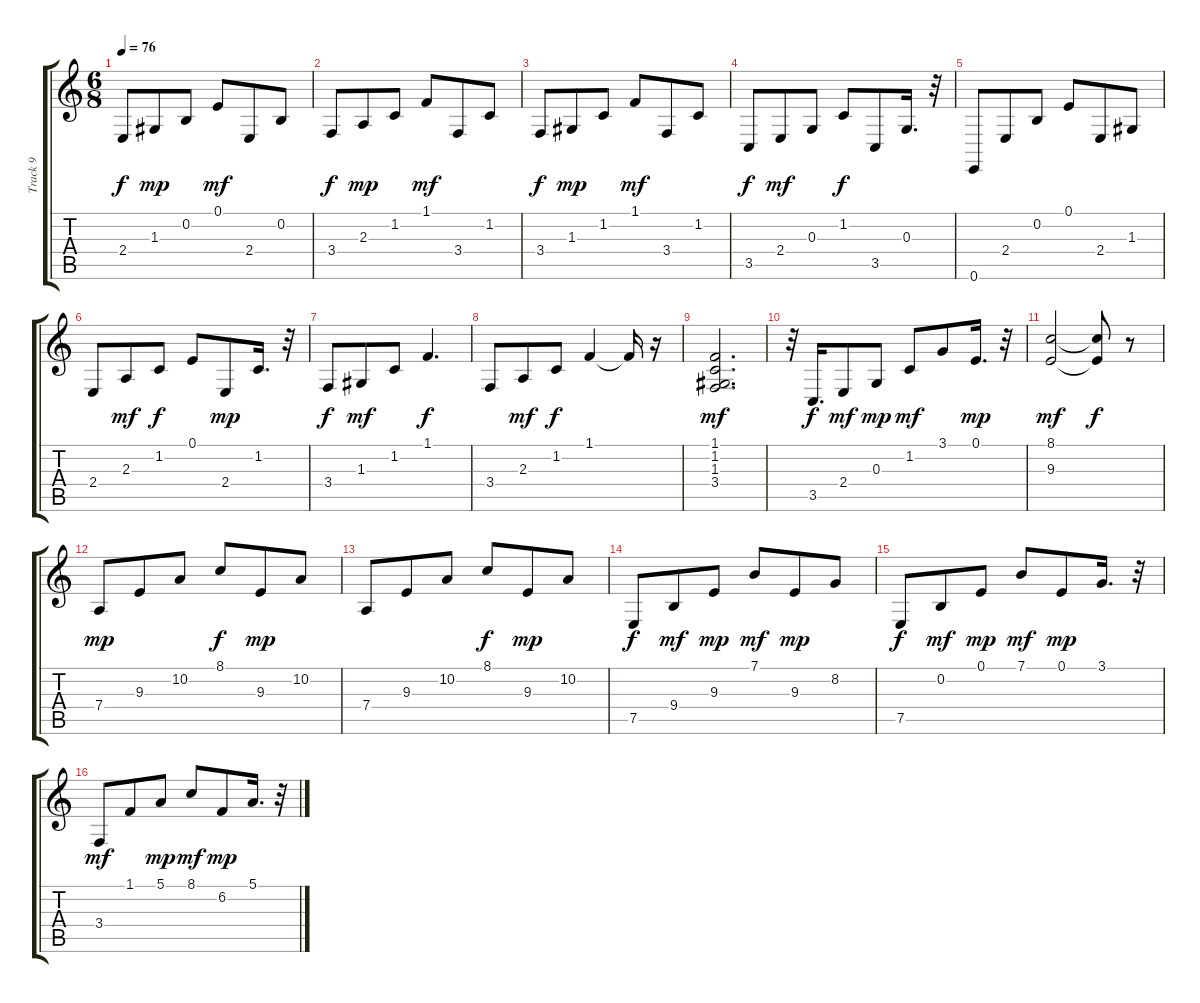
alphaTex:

\track ("Track 9" "Track 9") {instrument acousticgrandpiano}
\staff {score tabs}
\tuning (E4 B3 G3 D3 A2 E2) {hide}
\ts (6 8)
\tempo 76
\clef g2
\ks c
2.4.8{dy f} 1.3.8{dy mp} 0.2.8 0.1.8{dy mf} 2.4.8 0.2.8 |
3.4.8{dy f} 2.3.8{dy mp} 1.2.8 1.1.8{dy mf} 3.4.8 1.2.8 |
3.4.8{dy f} 1.3.8{dy mp} 1.2.8 1.1.8{dy mf} 3.4.8 1.2.8 |
3.5.8{dy f} 2.4.8{dy mf} 0.3.8 1.2.8{dy f} 3.5.8 0.3.16{d} r.32 |
0.6.8 2.4.8 0.2.8 0.1.8 2.4.8 1.3.8 |
2.4.8 2.3.8{dy mf} 1.2.8{dy f} 0.1.8 2.4.8{dy mp} 1.2.16{d} r.32 |
3.4.8{dy f} 1.3.8{dy mf} 1.2.8 1.1.4{d dy f} |
3.4.8 2.3.8{dy mf} 1.2.8{dy f} 1.1.4 1.1{t}.16 r.16 |
(1.1 1.2 1.3 3.4).2{d dy mf} |
r.32 3.5.16{d dy f} 2.4.8{dy mf} 0.3.8{dy mp} 1.2.8{dy mf} 3.1.8 0.1.16{d dy mp} r.32 |
(8.1 9.3).2{dy mf} (8.1{t} 9.3{t}).8{dy f} r.8 |
7.4.8{dy mp} 9.3.8 10.2.8 8.1.8{dy f} 9.3.8{dy mp} 10.2.8 |
7.4.8 9.3.8 10.2.8 8.1.8{dy f} 9.3.8{dy mp} 10.2.8 |
7.5.8{dy f} 9.4.8{dy mf} 9.3.8{dy mp} 7.1.8{dy mf} 9.3.8{dy mp} 8.2.8 |
7.5.8{dy f} 0.2.8{dy mf} 0.1.8{dy mp} 7.1.8{dy mf} 0.1.8{dy mp} 3.1.16{d} r.32 |
3.4.8{dy mf} 1.1.8 5.1.8{dy mp} 8.1.8{dy mf} 6.2.8{dy mp} 5.1.16{d} r.32
